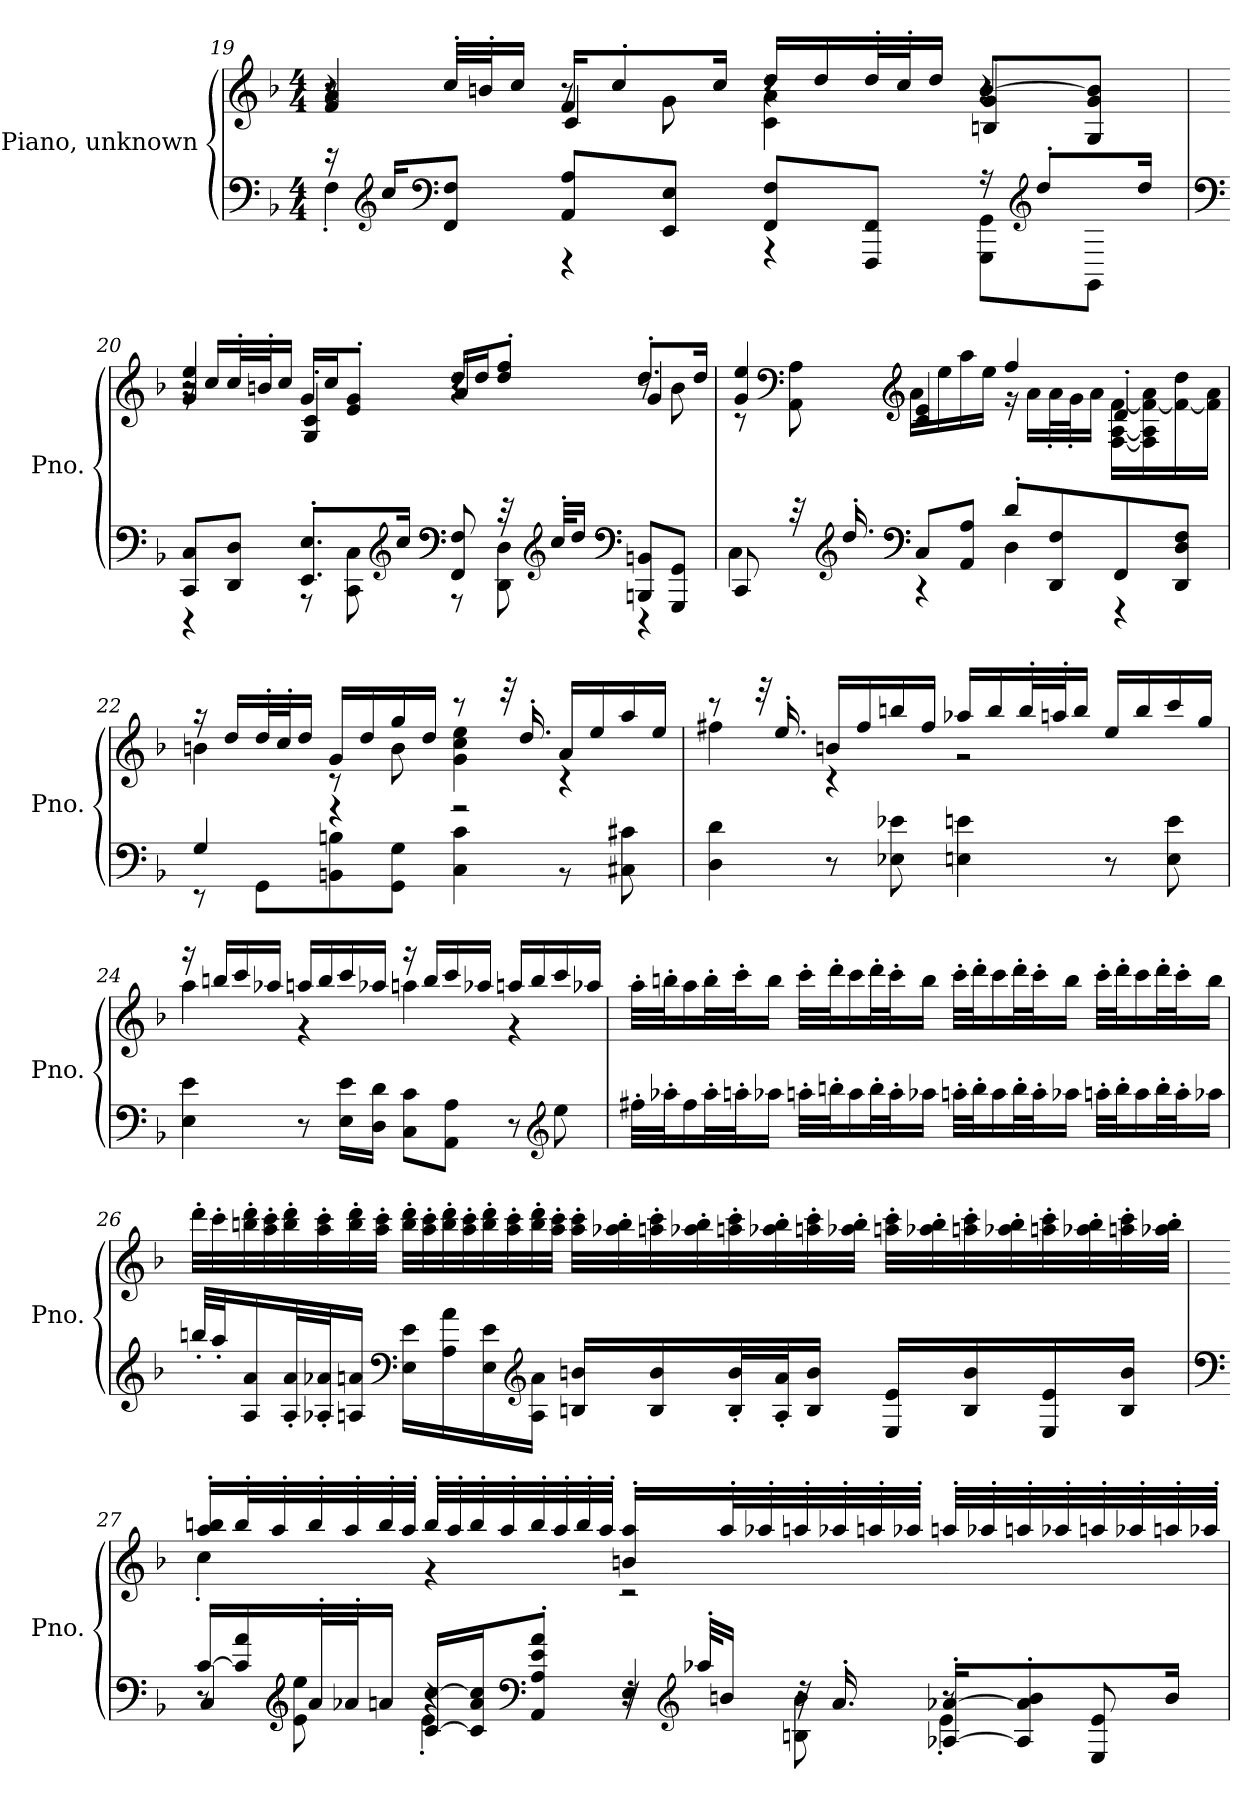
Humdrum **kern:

**kern	**kern
*part1	*part1
*staff2	*staff1
*I"Piano, unknown	*
*I'Pno.	*
!!LO:LB:g=z
*clefF4	*clefG2
*k[b-]	*k[b-]
*M4/4	*M4/4
=19	=19
*^	*^
*	*	*	*^
16r	4F'\	8r	4r	4f/ 4a/
*clefG2	*	*	*	*
16cc/KL	.	.	.	.
*clefF4	*	*	*	*
8FF/ 8F/J	.	32cc'/LLL	.	.
.	.	32bn'/J	.	.
.	.	16cc/JJ	.	.
8AA/ 8A/L	4r	16f/KL	8r	4c/
.	.	8cc'/	.	.
8EE/ 8E/J	.	.	8g\	.
.	.	16cc/Jk	.	.
8FF/ 8F/L	4r	16dd/LL	4c\ 4a\	4r
.	.	16dd/	.	.
8FFF/ 8FF/J	.	32dd'/L	.	.
.	.	32cc'/J	.	.
.	.	16dd/JJ	.	.
16r	8GGG\ 8GG\L	[8b/L	4r	4Bn/' 4g/'
*clefG2	*	*	*	*
8dd'/L	.	.	.	.
.	8GG\J	8G/ 8g/ 8b/]J	.	.
16dd/Jk	.	.	.	.
!!LO:LB:g=z	!!	!!
=20	=20	=20	=20	=20
*clefF4	*	*	*	*
8CC/ 8C/L	4r	16r	2r	4g/ 4ee/
.	.	16cc/LL	.	.
8DD/ 8D/J	.	32cc'/L	.	.
.	.	32bn'/J	.	.
.	.	16cc/JJ	.	.
8.EE/' 8.E/'L	8r	16g/LL	.	4G/' 4c/'
.	.	16cc/J	.	.
.	8CC\ 8C\	8e/' 8g/'J	.	.
*clefG2	*	*	*	*
16cc/Jk	.	.	.	.
*clefF4	*	*	*	*
8FF/ 8F/	8r	16dd/LL	4r	4a/
.	.	16dd/J	.	.
32r	8DD\ 8D\	8dd/' 8ff/'J	.	.
*clefG2	*	*	*	*
32cc'/KLL	.	.	.	.
16dd/JJ	.	.	.	.
*clefF4	*	*	*	*
8BBBn/ 8BBn/L	4r	8.dd'/L	8r	4g/
8GGG/ 8GG/J	.	.	8b\	.
.	.	16dd/Jk	.	.
*	*	*	*v	*v
!!LO:LB:g=z
=21	=21	=21	=21
8CC/	4C\	4g/ 4ee/	8r
*	*	*clefF4	*
32r	.	.	8AA\ 8A\
*clefG2	*	*	*
16.dd'/	.	.	.
*clefF4	*	*clefG2	*
8C/L	4r	4c/ 4e/	16a\LL
.	.	.	16ee\
8AA/ 8A/J	.	.	16aa\
.	.	.	16ee\JJ
8d'/L	4D\	4ff/	16r
.	.	.	16a\LL
8DD/ 8F/	.	.	32a'\L
.	.	.	32g'\J
.	.	.	16a\JJ
8FF/	4r	4d'/	[16F\ [16A\ [16f\LL
.	.	.	16F\] 16A\] 16f\_ 16a\
8DD/ 8D/ 8F/J	.	.	16f\_ 16dd\
.	.	.	16f\] 16a\JJ
=22	=22	=22	=22
4G/	8r	16r	4bn\
.	.	16dd/LL	.
.	8GG\L	32dd'/L	.
.	.	32cc'/J	.
.	.	16dd/JJ	.
4r	8BBn\ 8Bn\	16g/LL	8r
.	.	16dd/	.
.	8GG\ 8G\J	16gg/	8b\
.	.	16dd/JJ	.
2r	4C\ 4c\	8r	4g\ 4cc\ 4ee\
.	.	32r	.
.	.	16.dd'/	.
.	8r	16a/LL	4r
.	.	16ee/	.
.	8C#X\ 8c#X\	16aa/	.
.	.	16ee/JJ	.
*v	*v	*	*
!!LO:LB:g=z	!!
=23	=23	=23
4D\ 4d\	8r	4ff#X\
.	32r	.
.	16.ee'/	.
8r	16bn/LL	4r
.	16ff#/	.
8E-X\ 8e-X\	16bbn/	.
.	16ff#/JJ	.
4En\ 4en\	16aa-X/LL	2r
.	16bb/	.
.	32bb'/L	.
.	32aan'/J	.
.	16bb/JJ	.
8r	16ee/LL	.
.	16bb/	.
8E\ 8e\	16ccc/	.
.	16gg/JJ	.
!!LO:PB:g=z	!!
=24	=24	=24
4E\ 4e\	16r	4aa\
.	16bbn/LL	.
.	16ccc/	.
.	16aa-X/JJ	.
8r	16aan/LL	4r
.	16bb/	.
16E\ 16e\LL	16ccc/	.
16D\ 16d\JJ	16aa-X/JJ	.
8C\ 8c\L	16r	4aan\
.	16bb/LL	.
8AA\ 8A\J	16ccc/	.
.	16aa-X/JJ	.
8r	16aan/LL	4r
.	16bb/	.
*clefG2	*	*
8ee\	16ccc/	.
.	16aa-X/JJ	.
*	*v	*v
!!LO:LB:g=z
=25	=25
32ff#X'\LLL	32aa'\LLL
32aa-X'\J	32bbn'\J
16ff#\	16aa\
32aa-'\L	32bb'\L
32aan'\J	32ccc'\J
16aa-X\JJ	16bb\JJ
32aan'\LLL	32ccc'\LLL
32bbn'\J	32ddd'\J
16aa\	16ccc\
32bb'\L	32ddd'\L
32aa'\J	32ccc'\J
16aa-X\JJ	16bb\JJ
32aan'\LLL	32ccc'\LLL
32bb'\J	32ddd'\J
16aa\	16ccc\
32bb'\L	32ddd'\L
32aa'\J	32ccc'\J
16aa-X\JJ	16bb\JJ
32aan'\LLL	32ccc'\LLL
32bb'\J	32ddd'\J
16aa\	16ccc\
32bb'\L	32ddd'\L
32aa'\J	32ccc'\J
16aa-X\JJ	16bb\JJ
!!LO:LB:g=z
=26	=26
32bbn'/LLL	32ddd'\LLL
32aa'/J	32ccc'\
16A/ 16a/	32bbn\' 32ddd\'
.	32aa\' 32ccc\'
32A/' 32a/'L	32bb\' 32ddd\'
32A-X/' 32a-X/'J	32aa\' 32ccc\'
16An/ 16an/JJ	32bb\' 32ddd\'
.	32aa\' 32ccc\'JJJ
*clefF4	*
16E\ 16e\LL	32bb\' 32ddd\'LLL
.	32aa\' 32ccc\'
16A\ 16a\	32bb\' 32ddd\'
.	32aa\' 32ccc\'
16E\ 16e\	32bb\' 32ddd\'
.	32aa\' 32ccc\'
*clefG2	*
16A\ 16a\JJ	32bb\' 32ddd\'
.	32aa\' 32ccc\'JJJ
16Bn/ 16bn/LL	32aa\' 32ccc\'LLL
.	32aa-X\' 32bb\'
16B/ 16b/	32aan\' 32ccc\'
.	32aa-X\' 32bb\'
32B/' 32b/'L	32aan\' 32ccc\'
32A/' 32a/'J	32aa-X\' 32bb\'
16B/ 16b/JJ	32aan\' 32ccc\'
.	32aa-X\' 32bb\'JJJ
16E/ 16e/LL	32aan\' 32ccc\'LLL
.	32aa-X\' 32bb\'
16B/ 16b/	32aan\' 32ccc\'
.	32aa-X\' 32bb\'
16E/ 16e/	32aan\' 32ccc\'
.	32aa-X\' 32bb\'
16B/ 16b/JJ	32aan\' 32ccc\'
.	32aa-X\' 32bb\'JJJ
!!LO:LB:g=z
=27	=27
*clefF4	*
*^	*^
*	*^	*	*
[16c/LL	8r	4C/	16aa/' 16bbn/'LL	4cc'\
16c/] 16a/	.	.	32bb'/L	.
.	.	.	32aa'/	.
*clefG2	*	*	*	*
32a'/L	8e\ 8ee\	.	32bb'/	.
32a-X'/J	.	.	32aa'/	.
16an/JJ	.	.	32bb'/	.
.	.	.	32aa'/JJJ	.
[16c/ [16cc/LL	4e'\	4r	32bb'/LLL	4r
.	.	.	32aa'/	.
16c/] 16a/ 16cc/]J	.	.	32bb'/	.
.	.	.	32aa'/	.
*clefF4	*	*	*	*
8AA/' 8A/' 8e/' 8a/'J	.	.	32bb'/	.
.	.	.	32aa'/	.
.	.	.	32bb'/	.
.	.	.	32aa'/JJJ	.
32r	8r	4E/	16bn/' 16aa/'LL	2r
*clefG2	*	*	*	*
32aa-X'/KLL	.	.	.	.
16bn/JJ	.	.	32aa'/L	.
.	.	.	32aa-X'/	.
32r	8Bn\ 8b\	.	32aan'/	.
16.a'/	.	.	32aa-X'/	.
.	.	.	32aan'/	.
.	.	.	32aa-X'/JJJ	.
[16A-X/' [16a-X/'KL	4e'\	8r	32aan'/LLL	.
.	.	.	32aa-X'/	.
8A-/]' 8a-/]' 8b/'	.	.	32aan'/	.
.	.	.	32aa-X'/	.
.	.	8E/ 8e/	32aan'/	.
.	.	.	32aa-X'/	.
16b/Jk	.	.	32aan'/	.
.	.	.	32aa-X'/JJJ	.
*v	*v	*v	*	*
*	*v	*v
=	=
*-	*-
